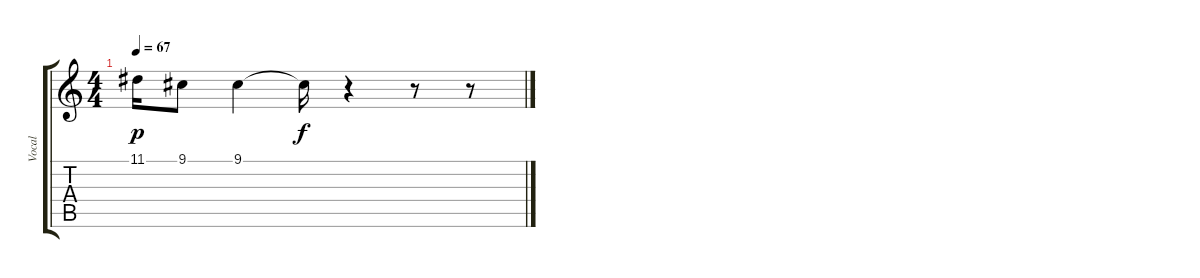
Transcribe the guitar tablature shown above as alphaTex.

\track ("Vocal" "Vocal") {instrument flute}
\staff {score tabs}
\tuning (E4 B3 G3 D3 A2 E2) {hide}
\ts (4 4)
\tempo 67
\clef g2
\ks c
11.1.16{dy p} 9.1.8 9.1.4 9.1{t}.16{dy f} r.4 r.8 r.8
